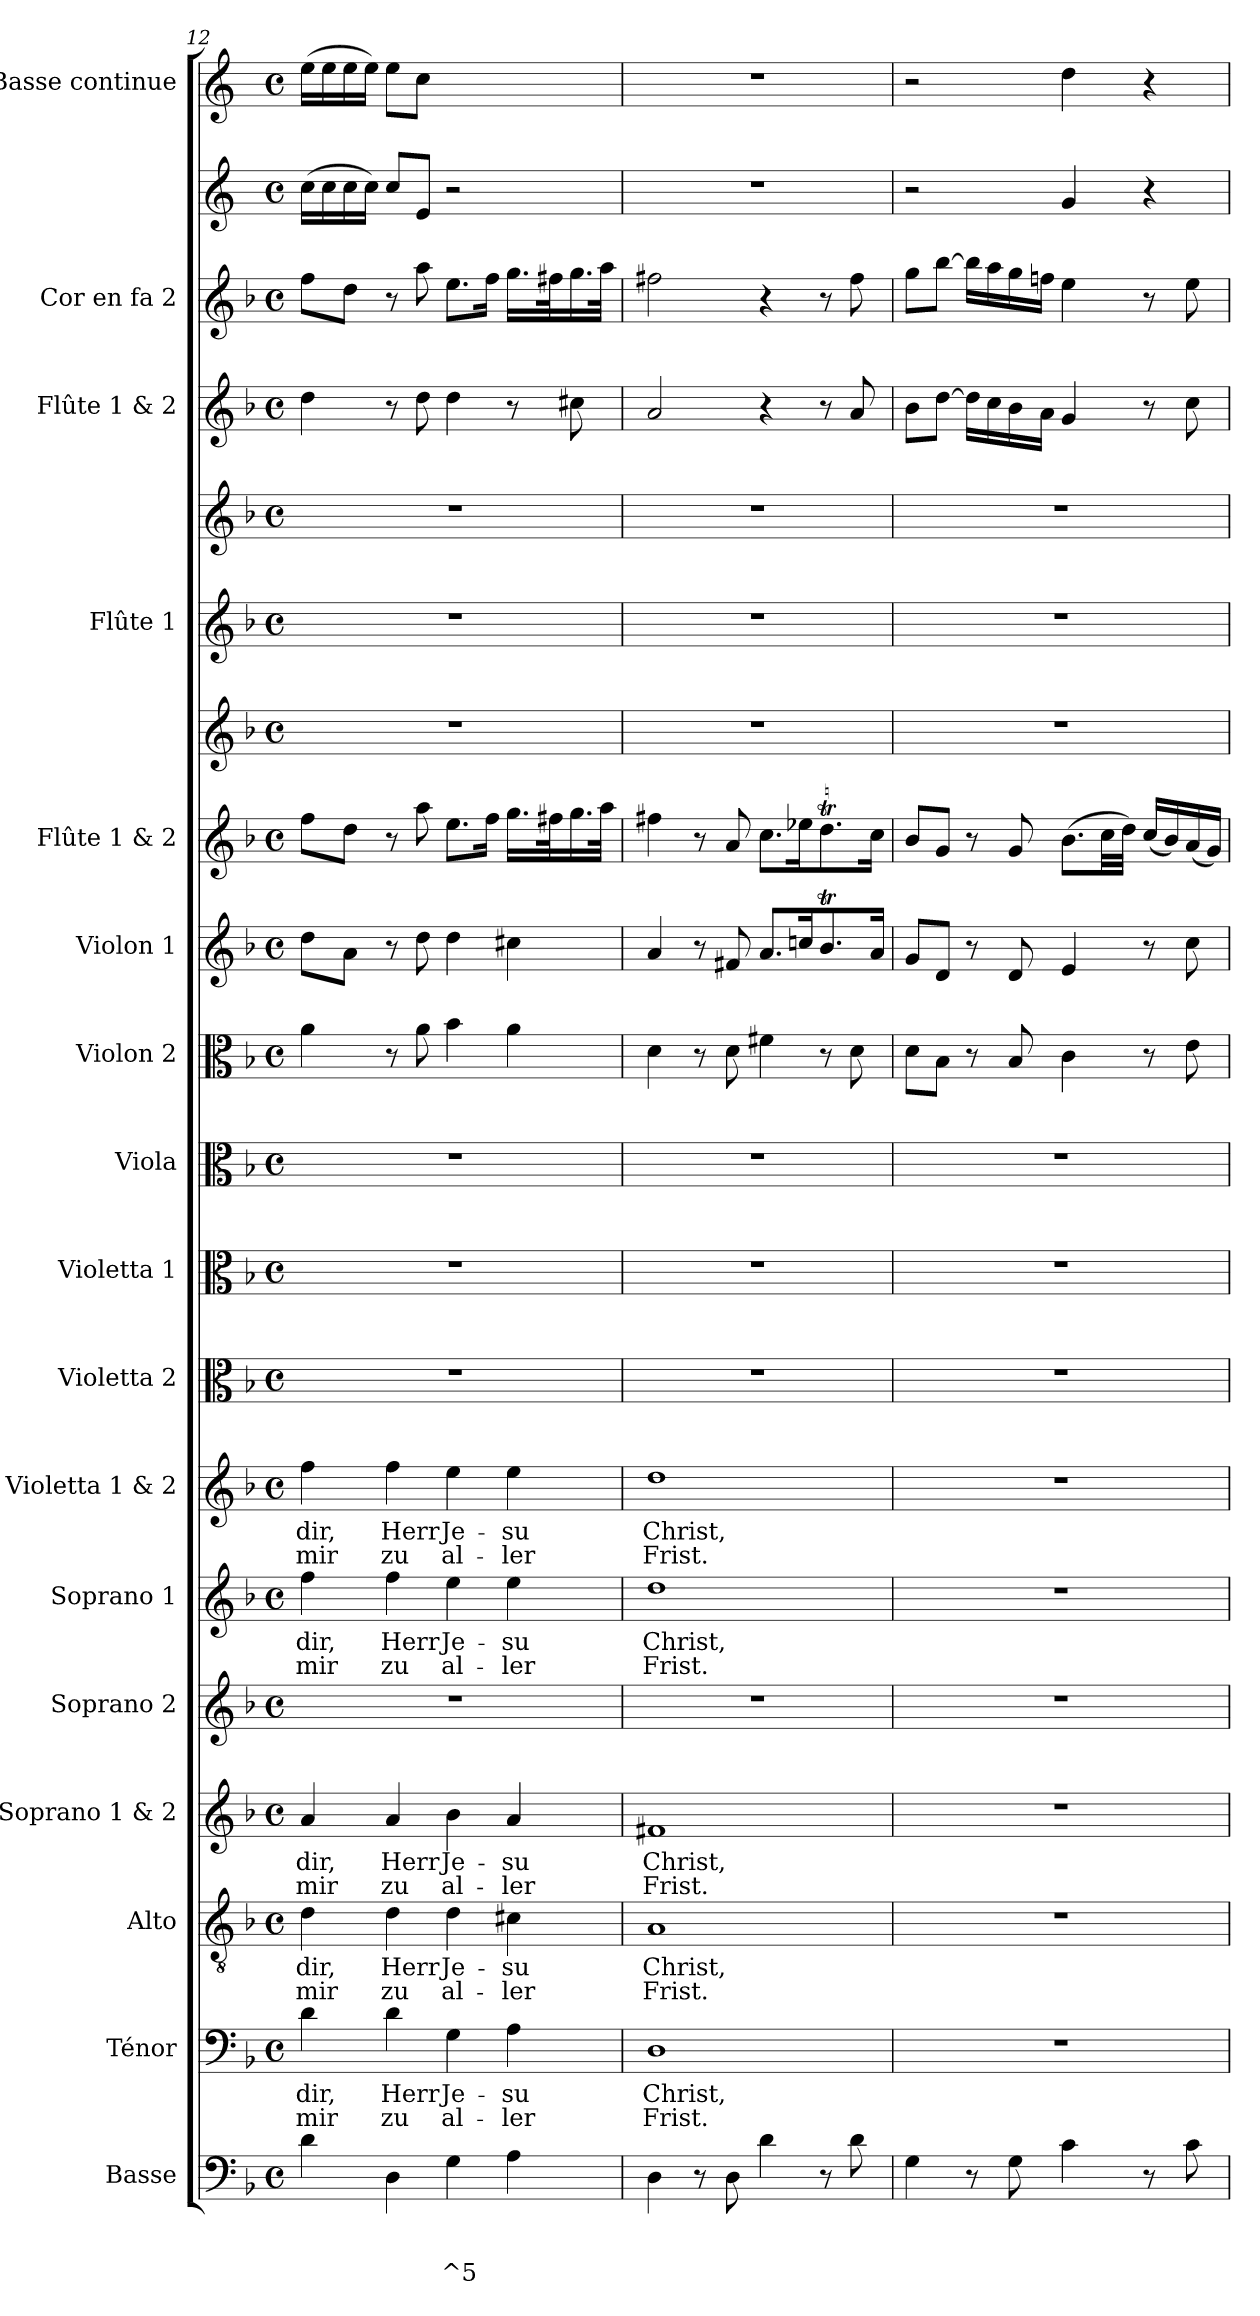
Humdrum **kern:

**kern	**text	**text	**text	**kern	**text	**text	**kern	**text	**text	**kern	**text	**text	**kern	**kern	**text	**text	**kern	**text	**text	**kern	**kern	**kern	**kern	**kern	**kern	**kern	**kern	**kern	**kern	**kern	**kern	**kern
*part17	*part17	*part17	*part17	*part16	*part16	*part16	*part15	*part15	*part15	*part14	*part14	*part14	*part13	*part12	*part12	*part12	*part11	*part11	*part11	*part10	*part9	*part8	*part7	*part6	*part5	*part5	*part4	*part4	*part3	*part2	*part2	*part1
*staff20	*staff20	*staff20	*staff20	*staff19	*staff19	*staff19	*staff18	*staff18	*staff18	*staff17	*staff17	*staff17	*staff16	*staff15	*staff15	*staff15	*staff14	*staff14	*staff14	*staff13	*staff12	*staff11	*staff10	*staff9	*staff8	*staff7	*staff6	*staff5	*staff4	*staff3	*staff2	*staff1
*I"Basse	*	*	*	*I"Ténor	*	*	*I"Alto	*	*	*I"Soprano 1 & 2	*	*	*I"Soprano 2	*I"Soprano 1	*	*	*I"Violetta 1 & 2	*	*	*I"Violetta 2	*I"Violetta 1	*I"Viola	*I"Violon 2	*I"Violon 1	*I"Flûte 1 & 2	*	*I"Flûte 1	*	*I"Flûte 1 & 2	*I"Cor en fa 2	*	*I"Basse continue
*I'Bas	*	*	*	*I'T	*	*	*I'A	*	*	*I'Pno	*	*	*I'S 2	*I'S 1	*	*	*	*	*	*I'Vta 2	*I'Vta 1	*I'Vla	*I'Vln 2	*I'Vln 1	*I'Vln 1	*	*I'Fl 1	*	*	*I'Cor 2	*	*I'BC
*clefF4	*	*	*	*clefF4	*	*	*clefGv2	*	*	*clefG2	*	*	*clefG2	*clefG2	*	*	*clefG2	*	*	*clefC3	*clefC3	*clefC3	*clefC3	*clefG2	*clefG2	*clefG2	*clefG2	*clefG2	*clefG2	*clefG2	*clefG2	*clefG2
*ITrd7c12	*	*	*	*	*	*	*	*	*	*	*	*	*	*	*	*	*	*	*	*	*	*	*	*	*	*	*	*	*	*	*ITrd4c7	*ITrd4c7
*k[b-]	*	*	*	*k[b-]	*	*	*k[b-]	*	*	*k[b-]	*	*	*k[b-]	*k[b-]	*	*	*k[b-]	*	*	*k[b-]	*k[b-]	*k[b-]	*k[b-]	*k[b-]	*k[b-]	*k[b-]	*k[b-]	*k[b-]	*k[b-]	*k[b-]	*k[b-]	*k[b-]
*F:	*	*	*	*F:	*	*	*F:	*	*	*F:	*	*	*F:	*F:	*	*	*F:	*	*	*F:	*F:	*F:	*F:	*F:	*F:	*F:	*F:	*F:	*F:	*F:	*F:	*F:
*M4/4	*	*	*	*M4/4	*	*	*M4/4	*	*	*M4/4	*	*	*M4/4	*M4/4	*	*	*M4/4	*	*	*M4/4	*M4/4	*M4/4	*M4/4	*M4/4	*M4/4	*M4/4	*M4/4	*M4/4	*M4/4	*M4/4	*M4/4	*M4/4
*met(c)	*	*	*	*met(c)	*	*	*met(c)	*	*	*met(c)	*	*	*met(c)	*met(c)	*	*	*met(c)	*	*	*met(c)	*met(c)	*met(c)	*met(c)	*met(c)	*met(c)	*met(c)	*met(c)	*met(c)	*met(c)	*met(c)	*met(c)	*met(c)
=12	=12	=12	=12	=12	=12	=12	=12	=12	=12	=12	=12	=12	=12	=12	=12	=12	=12	=12	=12	=12	=12	=12	=12	=12	=12	=12	=12	=12	=12	=12	=12	=12
4D\	.	.	.	4d\	dir,	mir	4d\	dir,	mir	4a/	dir,	mir	1r	4ff\	dir,	mir	4ff\	dir,	mir	1r	1r	1r	4a\	8dd\L	8ff\L	1r	1r	1r	4dd\	8ff\L	(>16f\LL	(>16a\LL
.	.	.	.	.	.	.	.	.	.	.	.	.	.	.	.	.	.	.	.	.	.	.	.	.	.	.	.	.	.	.	16f\	16a\
.	.	.	.	.	.	.	.	.	.	.	.	.	.	.	.	.	.	.	.	.	.	.	.	8a\J	8dd\J	.	.	.	.	8dd\J	16f\	16a\
.	.	.	.	.	.	.	.	.	.	.	.	.	.	.	.	.	.	.	.	.	.	.	.	.	.	.	.	.	.	.	16f\JJ)	16a\JJ)
4DD\	.	.	.	4d\	Herr	zu	4d\	Herr	zu	4a/	Herr	zu	.	4ff\	Herr	zu	4ff\	Herr	zu	.	.	.	8r	8r	8r	.	.	.	8r	8r	8f/L	8a\L
.	.	.	.	.	.	.	.	.	.	.	.	.	.	.	.	.	.	.	.	.	.	.	8a\	8dd\	8aa\	.	.	.	8dd\	8aa\	8A/J	8f\J
4GG\	.	.	^5	4G\	Je-	al-	4d\	Je-	al-	4b-\	Je-	al-	.	4ee\	Je-	al-	4ee\	Je-	al-	.	.	.	4b-\	4dd\	8.ee\L	.	.	.	4dd\	8.ee\L	2r	2ryy
.	.	.	.	.	.	.	.	.	.	.	.	.	.	.	.	.	.	.	.	.	.	.	.	.	16ff\Jk	.	.	.	.	16ff\Jk	.	.
4AA\	.	.	.	4A\	-su	-ler	4c#X\	-su	-ler	4a/	-su	-ler	.	4ee\	-su	-ler	4ee\	-su	-ler	.	.	.	4a\	4cc#X\	16.gg\LL	.	.	.	8r	16.gg\LL	.	.
.	.	.	.	.	.	.	.	.	.	.	.	.	.	.	.	.	.	.	.	.	.	.	.	.	32ff#X\k	.	.	.	.	32ff#X\k	.	.
.	.	.	.	.	.	.	.	.	.	.	.	.	.	.	.	.	.	.	.	.	.	.	.	.	16.gg\	.	.	.	8cc#X\	16.gg\	.	.
.	.	.	.	.	.	.	.	.	.	.	.	.	.	.	.	.	.	.	.	.	.	.	.	.	32aa\JJk	.	.	.	.	32aa\JJk	.	.
!!LO:PB:g=z
=13	=13	=13	=13	=13	=13	=13	=13	=13	=13	=13	=13	=13	=13	=13	=13	=13	=13	=13	=13	=13	=13	=13	=13	=13	=13	=13	=13	=13	=13	=13	=13	=13
4DD\	.	.	.	1D	Christ,	Frist.	1A	Christ,	Frist.	1f#X	Christ,	Frist.	1r	1dd	Christ,	Frist.	1dd	Christ,	Frist.	1r	1r	1r	4d\	4a/	4ff#X\	1r	1r	1r	2a/	2ff#X\	1r	1r
8r	.	.	.	.	.	.	.	.	.	.	.	.	.	.	.	.	.	.	.	.	.	.	8r	8r	8r	.	.	.	.	.	.	.
8DD\	.	.	.	.	.	.	.	.	.	.	.	.	.	.	.	.	.	.	.	.	.	.	8d\	8f#X/	8a/	.	.	.	.	.	.	.
4D\	.	.	.	.	.	.	.	.	.	.	.	.	.	.	.	.	.	.	.	.	.	.	4f#X\	8.a/L	8.cc\L	.	.	.	4r	4r	.	.
.	.	.	.	.	.	.	.	.	.	.	.	.	.	.	.	.	.	.	.	.	.	.	.	16ccni/k	16ee-X\k	.	.	.	.	.	.	.
8r	.	.	.	.	.	.	.	.	.	.	.	.	.	.	.	.	.	.	.	.	.	.	8r	8.b-T/	8.ddT\	.	.	.	8r	8r	.	.
8D\	.	.	.	.	.	.	.	.	.	.	.	.	.	.	.	.	.	.	.	.	.	.	8d\	.	.	.	.	.	8a/	8ff#\	.	.
.	.	.	.	.	.	.	.	.	.	.	.	.	.	.	.	.	.	.	.	.	.	.	.	16a/Jk	16cc\Jk	.	.	.	.	.	.	.
=14	=14	=14	=14	=14	=14	=14	=14	=14	=14	=14	=14	=14	=14	=14	=14	=14	=14	=14	=14	=14	=14	=14	=14	=14	=14	=14	=14	=14	=14	=14	=14	=14
4GG\	.	.	.	1r	.	.	1r	.	.	1r	.	.	1r	1r	.	.	1r	.	.	1r	1r	1r	8d\L	8g/L	8b-/L	1r	1r	1r	8b-\L	8gg\L	2r	2r
.	.	.	.	.	.	.	.	.	.	.	.	.	.	.	.	.	.	.	.	.	.	.	8B-\J	8d/J	8g/J	.	.	.	[8dd\J	[8bb-\J	.	.
8r	.	.	.	.	.	.	.	.	.	.	.	.	.	.	.	.	.	.	.	.	.	.	8r	8r	8r	.	.	.	16dd\LL]	16bb-\LL]	.	.
.	.	.	.	.	.	.	.	.	.	.	.	.	.	.	.	.	.	.	.	.	.	.	.	.	.	.	.	.	16cc\	16aa\	.	.
8GG\	.	.	.	.	.	.	.	.	.	.	.	.	.	.	.	.	.	.	.	.	.	.	8B-/	8d/	8g/	.	.	.	16b-\	16gg\	.	.
.	.	.	.	.	.	.	.	.	.	.	.	.	.	.	.	.	.	.	.	.	.	.	.	.	.	.	.	.	16a\JJ	16ffni\JJ	.	.
4C\	.	.	.	.	.	.	.	.	.	.	.	.	.	.	.	.	.	.	.	.	.	.	4c\	4e/	(>8.b-\L	.	.	.	4g/	4ee\	4c/	4g\
.	.	.	.	.	.	.	.	.	.	.	.	.	.	.	.	.	.	.	.	.	.	.	.	.	32cc!\LL	.	.	.	.	.	.	.
.	.	.	.	.	.	.	.	.	.	.	.	.	.	.	.	.	.	.	.	.	.	.	.	.	32dd!\JJJ)	.	.	.	.	.	.	.
8r	.	.	.	.	.	.	.	.	.	.	.	.	.	.	.	.	.	.	.	.	.	.	8r	8r	(<16cc/LL	.	.	.	8r	8r	4r	4r
.	.	.	.	.	.	.	.	.	.	.	.	.	.	.	.	.	.	.	.	.	.	.	.	.	16b-/)	.	.	.	.	.	.	.
8C\	.	.	.	.	.	.	.	.	.	.	.	.	.	.	.	.	.	.	.	.	.	.	8e\	8cc\	(<16a/	.	.	.	8cc\	8ee\	.	.
.	.	.	.	.	.	.	.	.	.	.	.	.	.	.	.	.	.	.	.	.	.	.	.	.	16g/JJ)	.	.	.	.	.	.	.
=	=	=	=	=	=	=	=	=	=	=	=	=	=	=	=	=	=	=	=	=	=	=	=	=	=	=	=	=	=	=	=	=
*-	*-	*-	*-	*-	*-	*-	*-	*-	*-	*-	*-	*-	*-	*-	*-	*-	*-	*-	*-	*-	*-	*-	*-	*-	*-	*-	*-	*-	*-	*-	*-	*-
